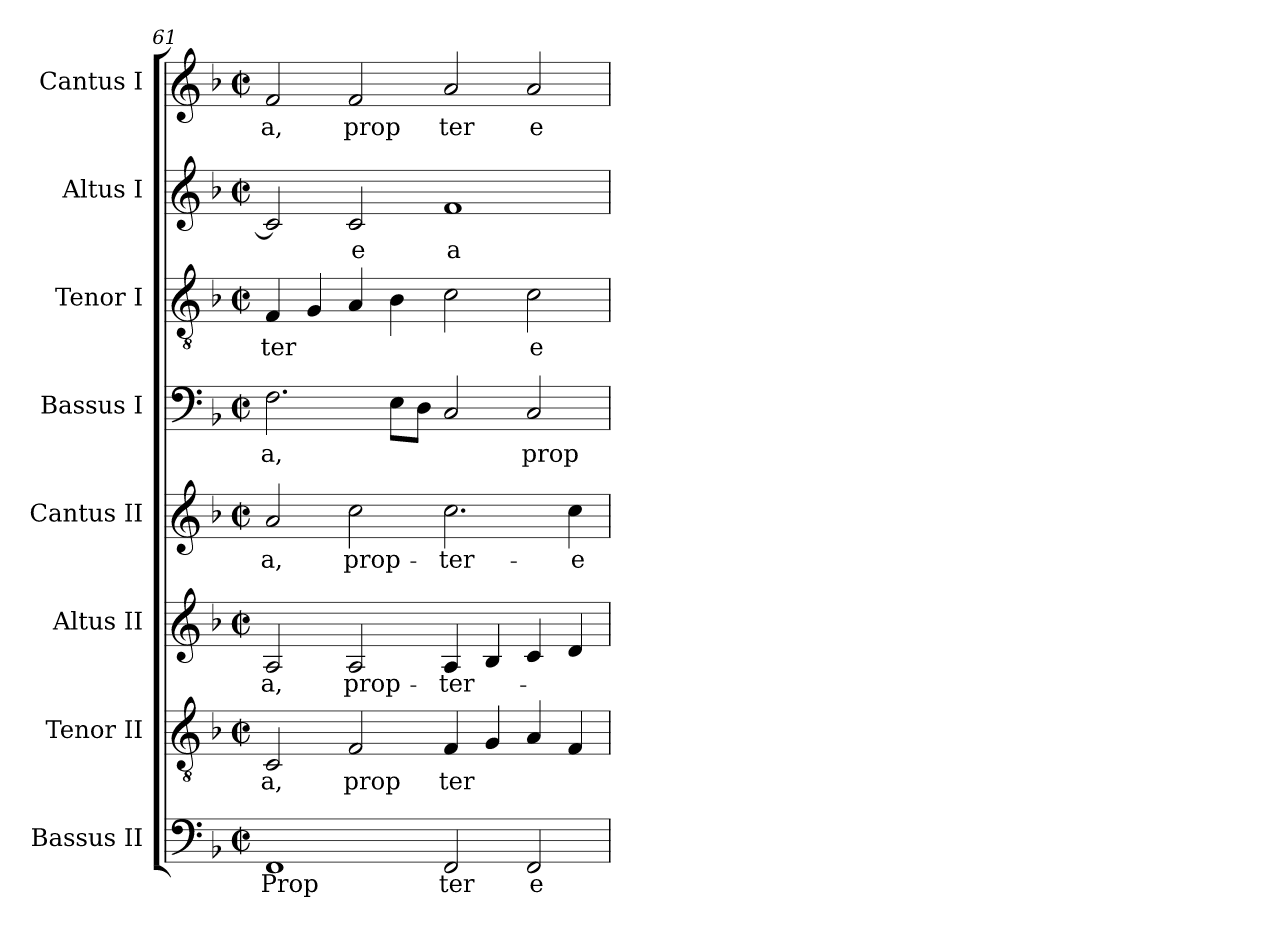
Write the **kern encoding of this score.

**kern	**text	**kern	**text	**kern	**text	**kern	**text	**kern	**text	**kern	**text	**kern	**text	**kern	**text
*part8	*part8	*part7	*part7	*part6	*part6	*part5	*part5	*part4	*part4	*part3	*part3	*part2	*part2	*part1	*part1
*staff8	*staff8	*staff7	*staff7	*staff6	*staff6	*staff5	*staff5	*staff4	*staff4	*staff3	*staff3	*staff2	*staff2	*staff1	*staff1
*I"Bassus II	*	*I"Tenor II	*	*I"Altus II	*	*I"Cantus II	*	*I"Bassus I	*	*I"Tenor I	*	*I"Altus I	*	*I"Cantus I	*
*clefF4	*	*clefGv2	*	*clefG2	*	*clefG2	*	*clefF4	*	*clefGv2	*	*clefG2	*	*clefG2	*
*k[b-]	*	*k[b-]	*	*k[b-]	*	*k[b-]	*	*k[b-]	*	*k[b-]	*	*k[b-]	*	*k[b-]	*
*F:	*	*F:	*	*F:	*	*F:	*	*F:	*	*F:	*	*F:	*	*F:	*
*M2/2	*	*M2/2	*	*M2/2	*	*M2/2	*	*M2/2	*	*M2/2	*	*M2/2	*	*M2/2	*
*met(c|)	*	*met(c|)	*	*met(c|)	*	*met(c|)	*	*met(c|)	*	*met(c|)	*	*met(c|)	*	*met(c|)	*
=61	=61	=61	=61	=61	=61	=61	=61	=61	=61	=61	=61	=61	=61	=61	=61
!	!LO:LY:b:cj	!	!LO:LY:b:cj	!	!LO:LY:b:cj	!	!LO:LY:b:cj	!	!LO:LY:b:cj	!	!LO:LY:b	!	!	!	!LO:LY:b:cj
1FF	Prop	2C/	a,	2A/	-a,	2a/	-a,	2.F\	-a,	4F/	ter	2c/]	.	2f/	a,
.	.	.	.	.	.	.	.	.	.	4G/	.	.	.	.	.
!	!	!	!LO:LY:b:cj	!	!LO:LY:b:cj	!	!LO:LY:b:cj	!	!	!	!	!	!LO:LY:b:cj	!	!LO:LY:b:cj
.	.	2F/	prop	2A/	prop-	2cc\	prop-	.	.	4A/	.	2c/	e	2f/	prop
.	.	.	.	.	.	.	.	8E\L	.	4B-\	.	.	.	.	.
.	.	.	.	.	.	.	.	8D\J	.	.	.	.	.	.	.
!	!LO:LY:b:cj	!	!LO:LY:b	!	!LO:LY:b	!	!LO:LY:b:cj	!	!	!	!	!	!LO:LY:b:rj	!	!LO:LY:b:cj
2FF/	ter	4F/	ter	4A/	-ter-	2.cc\	-ter-	2C/	.	2c\	.	1f	a	2a/	ter
.	.	4G/	.	4B-/	.	.	.	.	.	.	.	.	.	.	.
!	!LO:LY:b:cj	!	!	!	!	!	!	!	!LO:LY:b:cj	!	!LO:LY:b:cj	!	!	!	!LO:LY:b:cj
2FF/	e	4A/	.	4c/	.	.	.	2C/	prop-	2c\	e	.	.	2a/	e
!	!	!	!	!	!	!	!LO:LY:b:cj	!	!	!	!	!	!	!	!
.	.	4F/	.	4d/	.	4cc\	-e-	.	.	.	.	.	.	.	.
=	=	=	=	=	=	=	=	=	=	=	=	=	=	=	=
*-	*-	*-	*-	*-	*-	*-	*-	*-	*-	*-	*-	*-	*-	*-	*-
